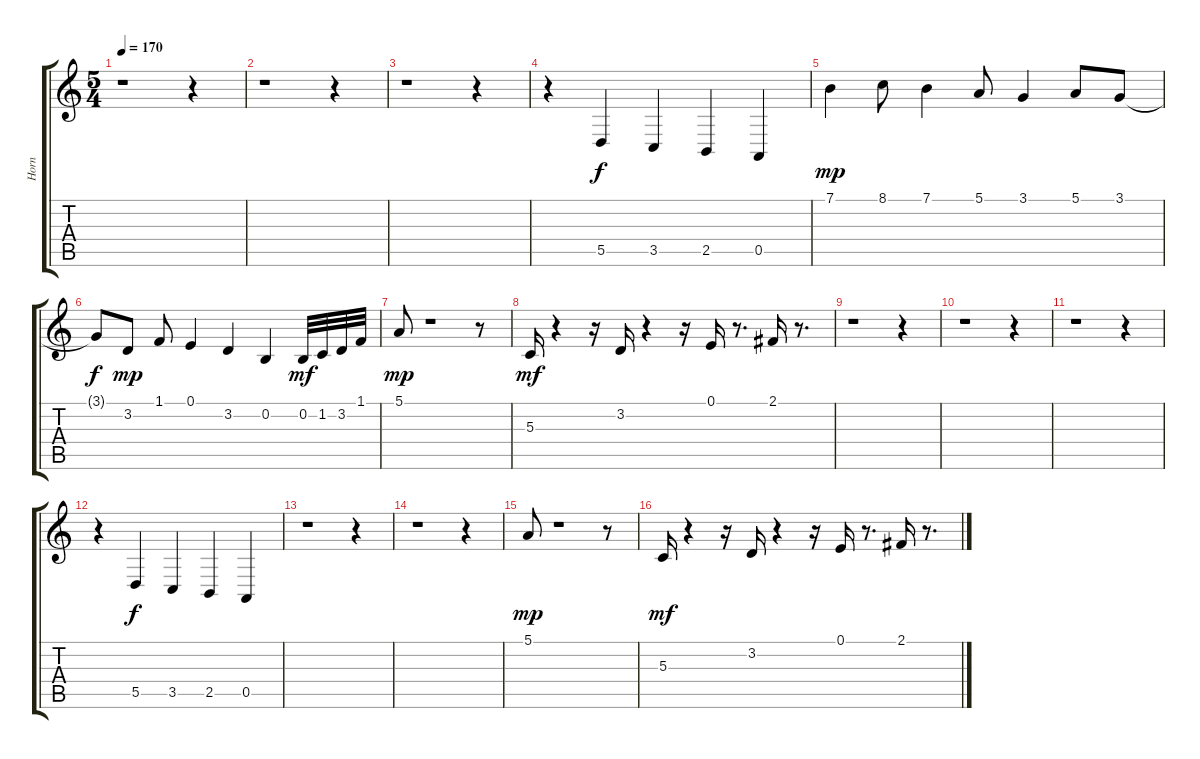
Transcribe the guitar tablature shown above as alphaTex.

\track ("Horn" "Horn") {instrument frenchhorn}
\staff {score tabs}
\tuning (E4 B3 G3 D3 A2 E2) {hide}
\ts (5 4)
\tempo 170
\clef g2
\ks c
r.1{dy f} r.4 |
r.1 r.4 |
r.1 r.4 |
r.4 5.5.4 3.5.4 2.5.4 0.5.4 |
7.1.4{dy mp} 8.1.8 7.1.4 5.1.8 3.1.4 5.1.8 3.1.8 |
3.1{t}.8{dy f} 3.2.8{dy mp} 1.1.8 0.1.4 3.2.4 0.2.4 0.2.32{dy mf} 1.2.32 3.2.32 1.1.32 |
5.1.8{dy mp} r.1 r.8 |
5.3.16{dy mf} r.4 r.16 3.2.16 r.4 r.16 0.1.16 r.8{d} 2.1.16 r.8{d} |
r.1 r.4 |
r.1 r.4 |
r.1 r.4 |
r.4 5.5.4{dy f} 3.5.4 2.5.4 0.5.4 |
r.1 r.4 |
r.1 r.4 |
5.1.8{dy mp} r.1 r.8 |
5.3.16{dy mf} r.4 r.16 3.2.16 r.4 r.16 0.1.16 r.8{d} 2.1.16 r.8{d}
